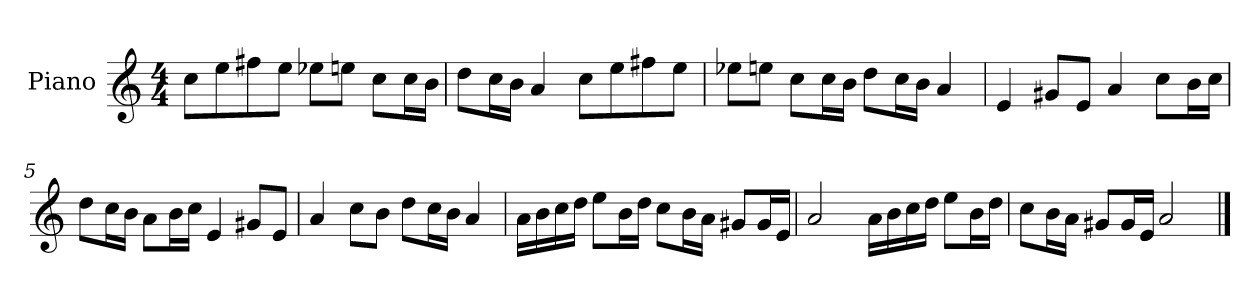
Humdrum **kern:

**kern
*part1
*staff1
*I"Piano
*I'P-no
*clefG2
*k[]
*M4/4
*MM90
=1
8cc\L
8ee\
8ff#X\
8ee\J
8ee-X\L
8een\J
8cc\L
16cc\L
16b\JJ
=2
8dd\L
16cc\L
16b\JJ
4a/
8cc\L
8ee\
8ff#X\
8ee\J
=3
8ee-X\L
8een\J
8cc\L
16cc\L
16b\JJ
8dd\L
16cc\L
16b\JJ
4a/
=4
4e/
8g#X/L
8e/J
4a/
8cc\L
16b\L
16cc\JJ
!!LO:LB:g=z
=5
8dd\L
16cc\L
16b\JJ
8a\L
16b\L
16cc\JJ
4e/
8g#X/L
8e/J
=6
4a/
8cc\L
8b\J
8dd\L
16cc\L
16b\JJ
4a/
=7
16a\LL
16b\
16cc\
16dd\JJ
8ee\L
16b\L
16dd\JJ
8cc\L
16b\L
16a\JJ
8g#X/L
16g#/L
16e/JJ
=8
2a/
16a\LL
16b\
16cc\
16dd\JJ
8ee\L
16b\L
16dd\JJ
!!LO:LB:g=z
=9
8cc\L
16b\L
16a\JJ
8g#X/L
16g#/L
16e/JJ
2a/
==
*-
